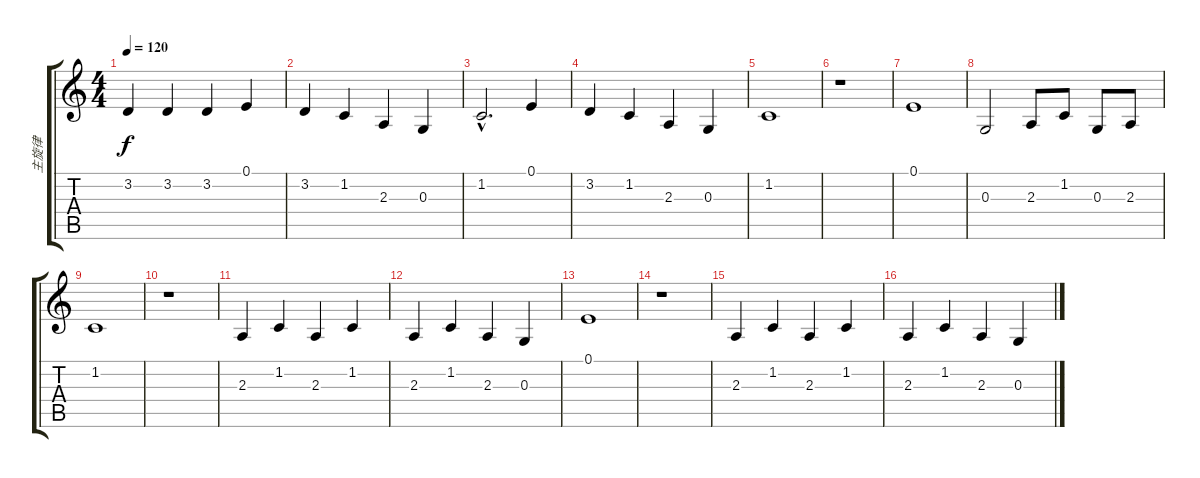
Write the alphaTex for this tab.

\track ("主旋律" "主旋律") {instrument flute}
\staff {score tabs}
\tuning (E4 B3 G3 D3 A2 E2) {hide}
\ts (4 4)
\tempo 120
\clef g2
\ks c
3.2.4{dy f} 3.2.4 3.2.4 0.1.4 |
3.2.4 1.2.4 2.3.4 0.3.4 |
1.2{hac}.2{d} 0.1.4 |
3.2.4 1.2.4 2.3.4 0.3.4 |
1.2.1 |
r.1 |
0.1.1 |
0.3.2 2.3.8 1.2.8 0.3.8 2.3.8 |
1.2.1 |
r.1 |
2.3.4 1.2.4 2.3.4 1.2.4 |
2.3.4 1.2.4 2.3.4 0.3.4 |
0.1.1 |
r.1 |
2.3.4 1.2.4 2.3.4 1.2.4 |
2.3.4 1.2.4 2.3.4 0.3.4
